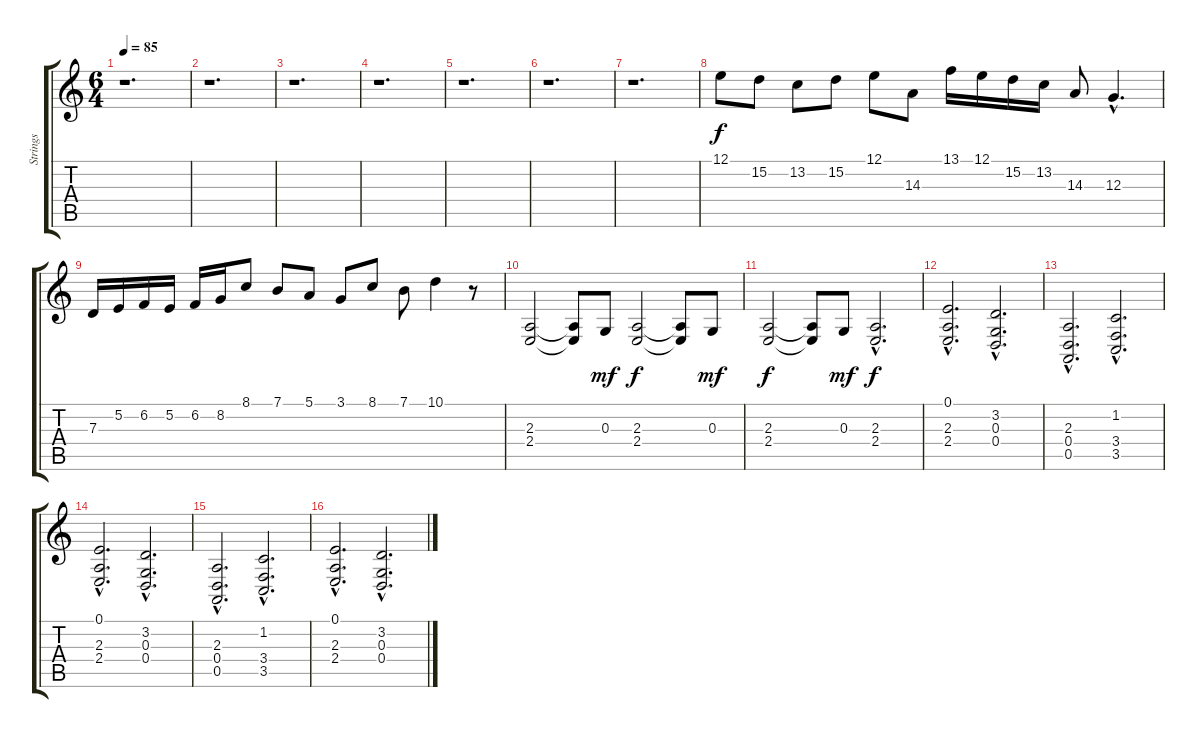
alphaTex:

\track ("Strings" "Strings") {instrument oboe}
\staff {score tabs}
\tuning (E4 B3 G3 D3 A2 E2) {hide}
\ts (6 4)
\tempo 85
\clef g2
\ks c
r.1{d dy f instrument oboe} |
r.1{d} |
r.1{d} |
r.1{d} |
r.1{d} |
r.1{d} |
r.1{d} |
12.1.8{volume 12 instrument stringensemble1} 15.2.8 13.2.8 15.2.8 12.1.8 14.3.8 13.1.16 12.1.16 15.2.16 13.2.16 14.3.8 12.3{hac}.4{d} |
7.3.16 5.2.16 6.2.16 5.2.16 6.2.16 8.2.16 8.1.8 7.1.8 5.1.8 3.1.8 8.1.8 7.1.8 10.1.4 r.8 |
(2.3 2.4).2{instrument oboe} (2.3{t} 2.4{t}).8 0.3.8{dy mf} (2.3 2.4).2{dy f} (2.3{t} 2.4{t}).8 0.3.8{dy mf} |
(2.3 2.4).2{dy f} (2.3{t} 2.4{t}).8 0.3.8{dy mf} (2.3{hac} 2.4{hac}).2{d dy f} |
(0.1{hac} 2.3{hac} 2.4{hac}).2{d volume 10 instrument stringensemble1} (3.2{hac} 0.3{hac} 0.4{hac}).2{d} |
(2.3{hac} 0.4{hac} 0.5{hac}).2{d} (1.2{hac} 3.4{hac} 3.5{hac}).2{d} |
(0.1{hac} 2.3{hac} 2.4{hac}).2{d} (3.2{hac} 0.3{hac} 0.4{hac}).2{d} |
(2.3{hac} 0.4{hac} 0.5{hac}).2{d} (1.2{hac} 3.4{hac} 3.5{hac}).2{d} |
(0.1{hac} 2.3{hac} 2.4{hac}).2{d} (3.2{hac} 0.3{hac} 0.4{hac}).2{d}
